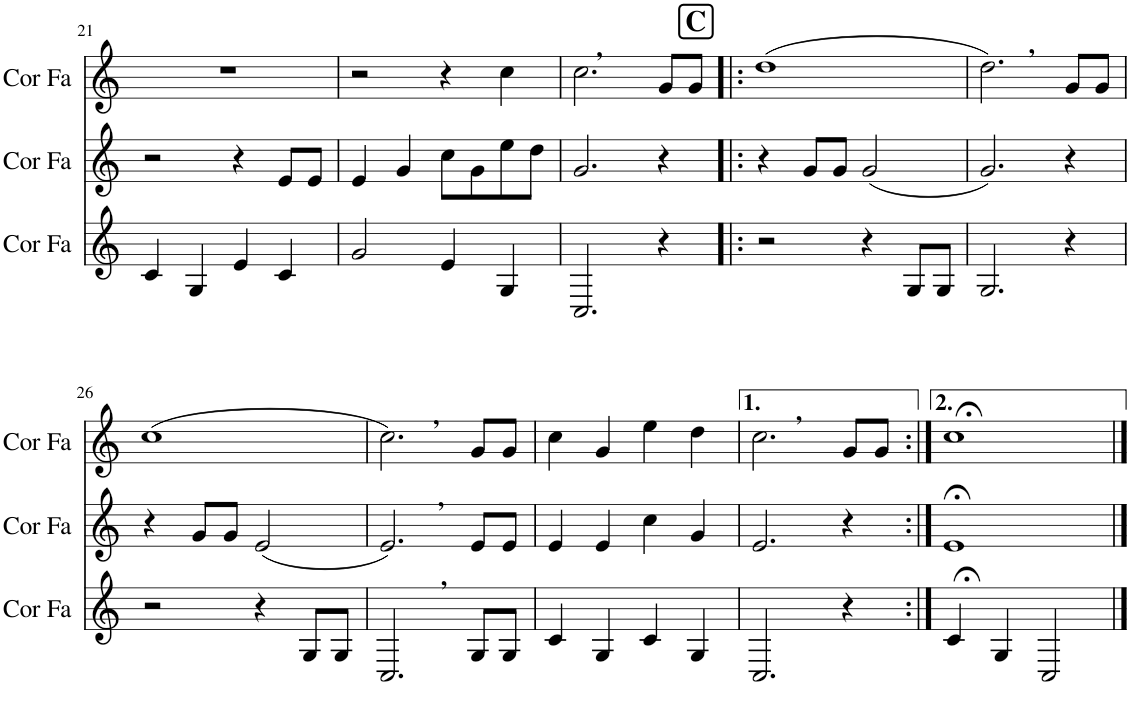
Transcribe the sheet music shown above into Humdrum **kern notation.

**kern	**kern	**kern
*part3	*part2	*part1
*staff3	*staff2	*staff1
*I"Cor en Fa	*I"Cor en Fa	*I"Cor en Fa
*I'Cor Fa	*I'Cor Fa	*I'Cor Fa
!!LO:PB:g=z
*clefG2	*clefG2	*clefG2
*Trd4c7	*Trd4c7	*Trd4c7
*k[]	*k[]	*k[]
*M4/4	*M4/4	*M4/4
=21	=21	=21
4c/	2r	1r
4G/	.	.
4e/	4r	.
4c/	8e/L	.
.	8e/J	.
=22	=22	=22
2g/	4e/	2r
.	4g/	.
4e/	8cc\L	4r
.	8g\	.
!	!	!LO:TX:a:B:t=,
4G/	8ee\	4cc\
.	8dd\J	.
=23	=23	=23
2.C/	2.g/	2.cc\
4r	4r	8g/L
.	.	8g/J
!!LO:REH:place=s1:a:B:cj:fs=14:t=C
=24!|:	=24!|:	=24!|:
2r	4r	(1dd
.	8g/L	.
.	8g/J	.
4r	(2g/	.
8G/L	.	.
8G/J	.	.
=25	=25	=25
!	!	!LO:TX:a:B:t=,
2.G/	2.g/)	2.dd\)
4r	4r	8g/L
.	.	8g/J
!!LO:LB:g=z
=26	=26	=26
2r	4r	(1cc
.	8g/L	.
.	8g/J	.
4r	(2e/	.
8G/L	.	.
8G/J	.	.
=27	=27	=27
!	!	!LO:TX:a:B:t=,
!	!LO:TX:a:B:t=,	!
!LO:TX:a:B:t=,	!	!
2.C/	2.e/)	2.cc\)
8G/L	8e/L	8g/L
8G/J	8e/J	8g/J
=28	=28	=28
4c/	4e/	4cc\
4G/	4e/	4g/
4c/	4cc\	4ee\
4G/	4g/	4dd\
=29	=29	=29
!	!	!LO:TX:a:B:t=,
2.C/	2.e/	2.cc\
4r	4r	8g/L
.	.	8g/J
=30:|!	=30:|!	=30:|!
4c;</	1e;<	1cc;<
4G/	.	.
2C/	.	.
==	==	==
*-	*-	*-
